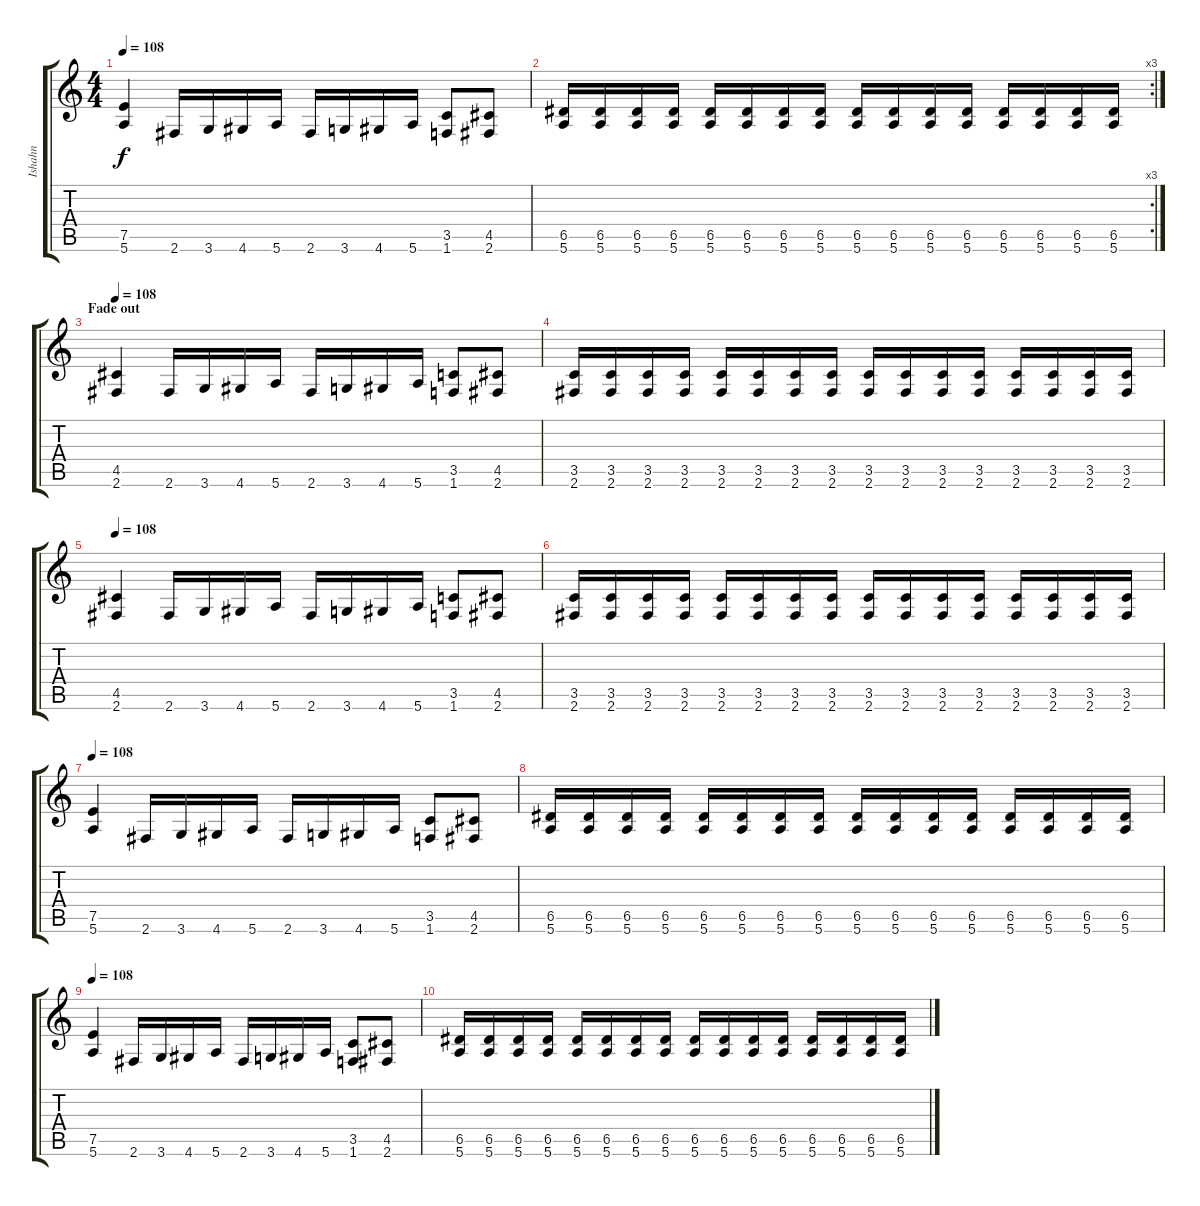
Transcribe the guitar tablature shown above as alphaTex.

\track ("Ishahn" "Ishahn") {instrument distortionguitar}
\staff {score tabs}
\tuning (E4 B3 G3 D3 A2 E2) {hide}
\ts (4 4)
\tempo 108
\clef g2
\ks c
(7.5 5.6).4{dy f} 2.6.16 3.6.16 4.6.16 5.6.16 2.6.16 3.6.16 4.6.16 5.6.16 (3.5 1.6).8 (4.5 2.6).8 |
\rc 3
(6.5 5.6).16 (6.5 5.6).16 (6.5 5.6).16 (6.5 5.6).16 (6.5 5.6).16 (6.5 5.6).16 (6.5 5.6).16 (6.5 5.6).16 (6.5 5.6).16 (6.5 5.6).16 (6.5 5.6).16 (6.5 5.6).16 (6.5 5.6).16 (6.5 5.6).16 (6.5 5.6).16 (6.5 5.6).16 |
\section ("" "Fade out")
\tempo 108
(4.5 2.6).4{volume 12} 2.6.16 3.6.16 4.6.16 5.6.16 2.6.16 3.6.16 4.6.16 5.6.16 (3.5 1.6).8 (4.5 2.6).8 |
(3.5 2.6).16 (3.5 2.6).16 (3.5 2.6).16 (3.5 2.6).16 (3.5 2.6).16 (3.5 2.6).16 (3.5 2.6).16 (3.5 2.6).16 (3.5 2.6).16 (3.5 2.6).16 (3.5 2.6).16 (3.5 2.6).16 (3.5 2.6).16 (3.5 2.6).16 (3.5 2.6).16 (3.5 2.6).16 |
\tempo 108
(4.5 2.6).4{volume 8} 2.6.16 3.6.16 4.6.16 5.6.16 2.6.16 3.6.16 4.6.16 5.6.16 (3.5 1.6).8 (4.5 2.6).8 |
(3.5 2.6).16 (3.5 2.6).16 (3.5 2.6).16 (3.5 2.6).16 (3.5 2.6).16 (3.5 2.6).16 (3.5 2.6).16 (3.5 2.6).16 (3.5 2.6).16 (3.5 2.6).16 (3.5 2.6).16 (3.5 2.6).16 (3.5 2.6).16 (3.5 2.6).16 (3.5 2.6).16 (3.5 2.6).16 |
\tempo 108
(7.5 5.6).4{volume 4} 2.6.16 3.6.16 4.6.16 5.6.16 2.6.16 3.6.16 4.6.16 5.6.16 (3.5 1.6).8 (4.5 2.6).8 |
(6.5 5.6).16 (6.5 5.6).16 (6.5 5.6).16 (6.5 5.6).16 (6.5 5.6).16 (6.5 5.6).16 (6.5 5.6).16 (6.5 5.6).16 (6.5 5.6).16 (6.5 5.6).16 (6.5 5.6).16 (6.5 5.6).16 (6.5 5.6).16 (6.5 5.6).16 (6.5 5.6).16 (6.5 5.6).16 |
\tempo 108
(7.5 5.6).4{volume 0} 2.6.16 3.6.16 4.6.16 5.6.16 2.6.16 3.6.16 4.6.16 5.6.16 (3.5 1.6).8 (4.5 2.6).8 |
(6.5 5.6).16 (6.5 5.6).16 (6.5 5.6).16 (6.5 5.6).16 (6.5 5.6).16 (6.5 5.6).16 (6.5 5.6).16 (6.5 5.6).16 (6.5 5.6).16 (6.5 5.6).16 (6.5 5.6).16 (6.5 5.6).16 (6.5 5.6).16 (6.5 5.6).16 (6.5 5.6).16 (6.5 5.6).16
